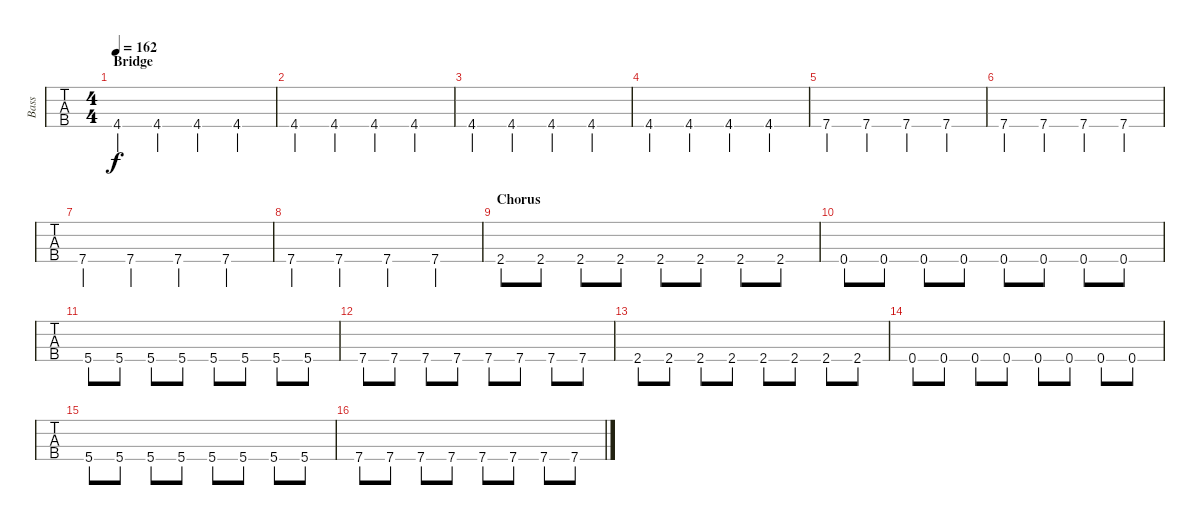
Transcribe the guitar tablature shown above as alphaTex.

\track ("Bass" "Bass") {instrument electricbasspick}
\staff {tabs}
\tuning (G2 D2 A1 E1) {hide}
\ts (4 4)
\section ("" "Bridge")
\tempo 162
\clef f4
\ks f#
4.4.4{dy f} 4.4.4 4.4.4 4.4.4 |
4.4.4 4.4.4 4.4.4 4.4.4 |
4.4.4 4.4.4 4.4.4 4.4.4 |
4.4.4 4.4.4 4.4.4 4.4.4 |
7.4.4 7.4.4 7.4.4 7.4.4 |
7.4.4 7.4.4 7.4.4 7.4.4 |
7.4.4 7.4.4 7.4.4 7.4.4 |
7.4.4 7.4.4 7.4.4 7.4.4 |
\section ("" "Chorus")
2.4.8 2.4.8 2.4.8 2.4.8 2.4.8 2.4.8 2.4.8 2.4.8 |
0.4.8 0.4.8 0.4.8 0.4.8 0.4.8 0.4.8 0.4.8 0.4.8 |
5.4.8 5.4.8 5.4.8 5.4.8 5.4.8 5.4.8 5.4.8 5.4.8 |
7.4.8 7.4.8 7.4.8 7.4.8 7.4.8 7.4.8 7.4.8 7.4.8 |
2.4.8 2.4.8 2.4.8 2.4.8 2.4.8 2.4.8 2.4.8 2.4.8 |
0.4.8 0.4.8 0.4.8 0.4.8 0.4.8 0.4.8 0.4.8 0.4.8 |
5.4.8 5.4.8 5.4.8 5.4.8 5.4.8 5.4.8 5.4.8 5.4.8 |
7.4.8 7.4.8 7.4.8 7.4.8 7.4.8 7.4.8 7.4.8 7.4.8
